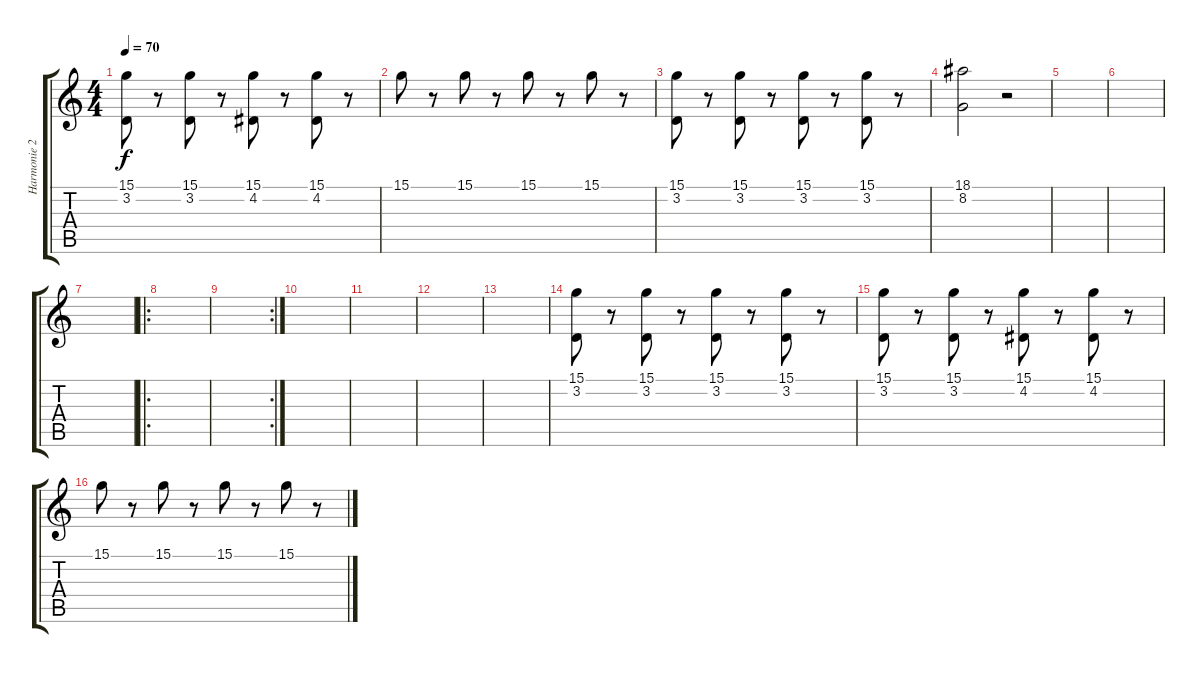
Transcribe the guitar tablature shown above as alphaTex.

\track ("Harmonie 2" "Harmonie 2") {instrument stringensemble1}
\staff {score tabs}
\tuning (E4 B3 G3 D3 A2 E2) {hide}
\ts (4 4)
\tempo 70
\clef g2
\ks c
(15.1 3.2).8{dy f} r.8 (15.1 3.2).8 r.8 (15.1 4.2).8 r.8 (15.1 4.2).8 r.8 |
15.1.8 r.8 15.1.8 r.8 15.1.8 r.8 15.1.8 r.8 |
(15.1 3.2).8 r.8 (15.1 3.2).8 r.8 (15.1 3.2).8 r.8 (15.1 3.2).8 r.8 |
(18.1 8.2).2 r.2 |
|
|
|
\ro
|
\rc 2
|
|
|
|
|
(15.1 3.2).8 r.8 (15.1 3.2).8 r.8 (15.1 3.2).8 r.8 (15.1 3.2).8 r.8 |
(15.1 3.2).8 r.8 (15.1 3.2).8 r.8 (15.1 4.2).8 r.8 (15.1 4.2).8 r.8 |
15.1.8 r.8 15.1.8 r.8 15.1.8 r.8 15.1.8 r.8
